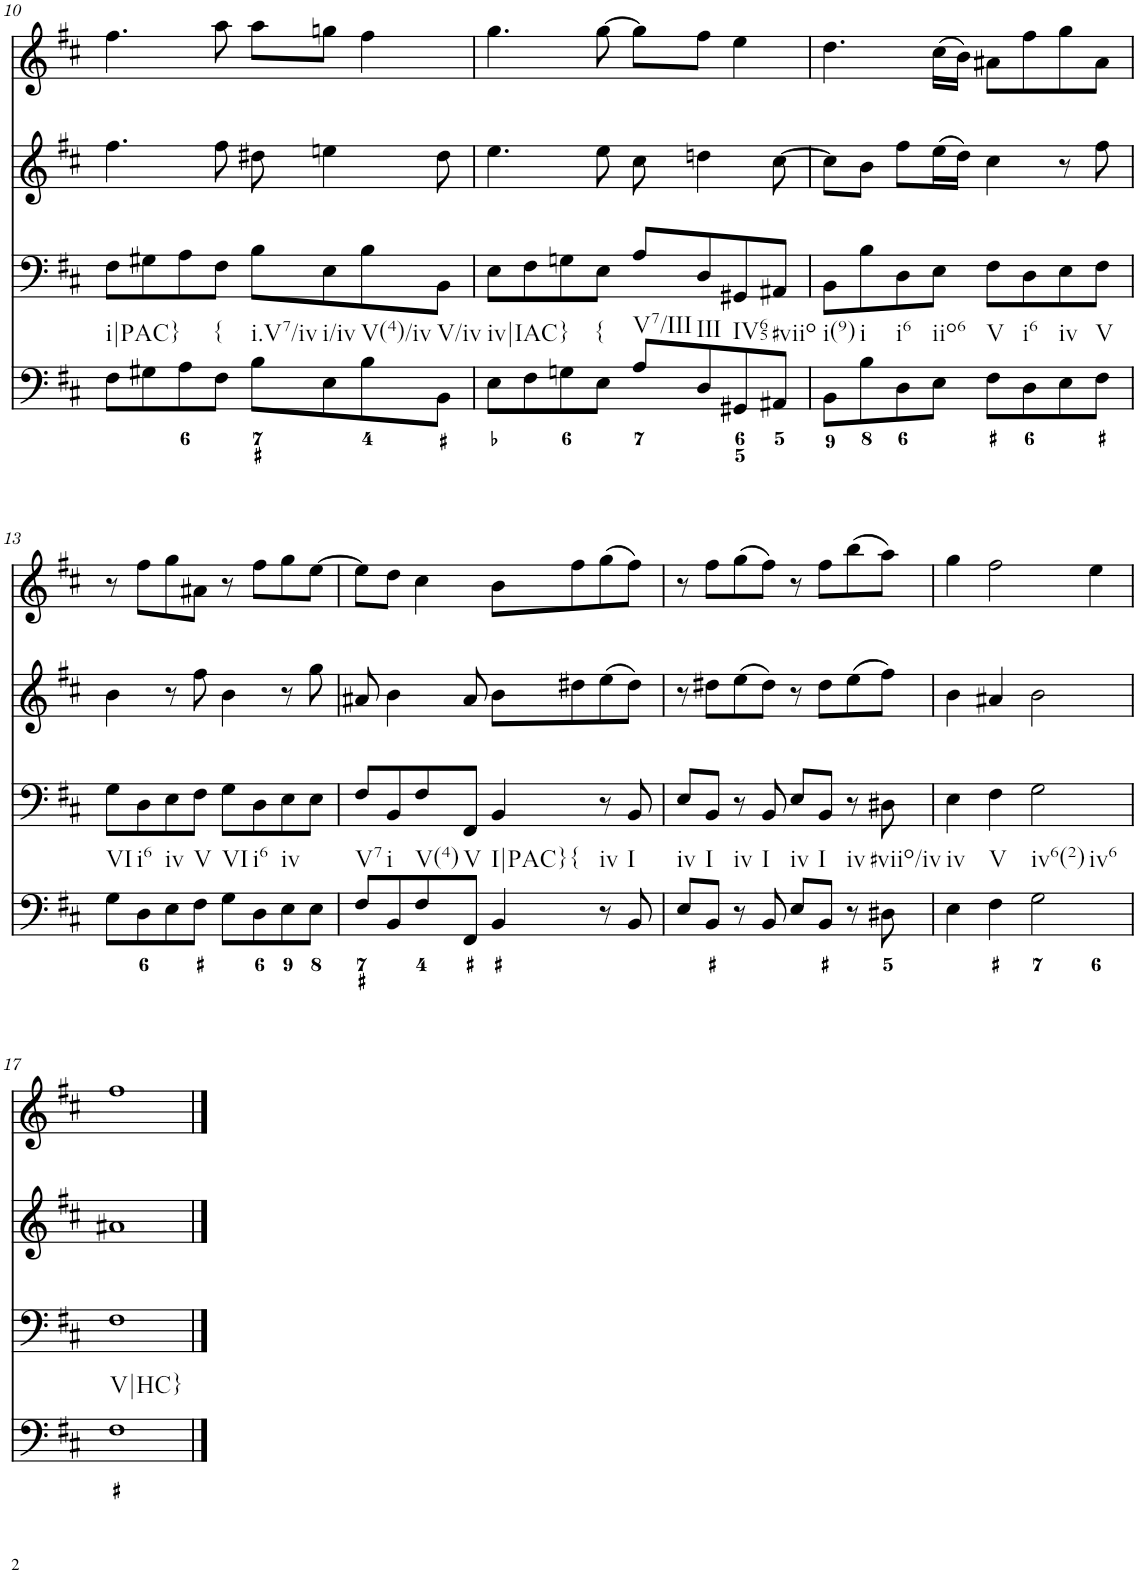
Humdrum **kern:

**kern	**kern	**kern	**kern
*part4	*part3	*part2	*part1
*staff4	*staff3	*staff2	*staff1
*I"Piano	*I"Piano	*I"Piano	*I"Piano
*I'Pno	*I'Pno	*I'Pno	*I'Pno
!!LO:PB:g=z
*clefF4	*clefF4	*clefG2	*clefG2
*k[f#c#]	*k[f#c#]	*k[f#c#]	*k[f#c#]
*b:	*b:	*b:	*b:
*M4/4	*M4/4	*M4/4	*M4/4
=10	=10	=10	=10
!LO:TX:b:t=i|PAC}	!	!	!
8F#\L	8F#\L	4.ff#\	4.ff#\
8G#X\	8G#X\	.	.
8A\	8A\	.	.
!LO:TX:b:t={	!	!	!
8F#\J	8F#\J	8ff#\	8aa\
!LO:TX:b:t=i.V7/iv	!	!	!
8B\L	8B\L	8dd#X\	8aa\L
!LO:TX:b:t=i/iv	!	!	!
8E\	8E\	4een\	8ggn\J
!LO:TX:b:t=V(4)/iv	!	!	!
8B\	8B\	.	4ff#\
!LO:TX:b:t=V/iv	!	!	!
8BB\J	8BB\J	8dd#\	.
=11	=11	=11	=11
!LO:TX:b:t=iv|IAC}	!	!	!
8E\L	8E\L	4.ee\	4.gg\
8F#\	8F#\	.	.
8Gn\	8Gn\	.	.
!LO:TX:b:t={	!	!	!
8E\J	8E\J	8ee\	[8gg\
!LO:TX:b:t=V7/III	!	!	!
8A/L	8A/L	8cc#\	8gg\L]
!LO:TX:b:t=III	!	!	!
8D/	8D/	4ddn\	8ff#\J
!LO:TX:b:t=IV65	!	!	!
8GG#X/	8GG#X/	.	4ee\
!LO:TX:b:t=#viio	!	!	!
8AA#X/J	8AA#X/J	[8cc#\	.
=12	=12	=12	=12
!LO:TX:b:t=i(9)	!	!	!
8BB\L	8BB\L	8cc#\L]	4.dd\
!LO:TX:b:t=i	!	!	!
8B\	8B\	8b\J	.
!LO:TX:b:t=i6	!	!	!
8D\	8D\	8ff#\L	.
!LO:TX:b:t=iio6	!	!	!
8E\J	8E\J	(16ee\L	(16cc#\LL
.	.	16dd\JJ)	16b\JJ)
!LO:TX:b:t=V	!	!	!
8F#\L	8F#\L	4cc#\	8a#X\L
!LO:TX:b:t=i6	!	!	!
8D\	8D\	.	8ff#\
!LO:TX:b:t=iv	!	!	!
8E\	8E\	8r	8gg\
!LO:TX:b:t=V	!	!	!
8F#\J	8F#\J	8ff#\	8a#\J
!!LO:LB:g=z
=13	=13	=13	=13
!LO:TX:b:t=VI	!	!	!
8G\L	8G\L	4b\	8r
!LO:TX:b:t=i6	!	!	!
8D\	8D\	.	8ff#\L
!LO:TX:b:t=iv	!	!	!
8E\	8E\	8r	8gg\
!LO:TX:b:t=V	!	!	!
8F#\J	8F#\J	8ff#\	8a#X\J
!LO:TX:b:t=VI	!	!	!
8G\L	8G\L	4b\	8r
!LO:TX:b:t=i6	!	!	!
8D\	8D\	.	8ff#\L
!LO:TX:b:t=iv	!	!	!
8E\	8E\	8r	8gg\
8E\J	8E\J	8gg\	[8ee\J
=14	=14	=14	=14
!LO:TX:b:t=V7	!	!	!
8F#/L	8F#/L	8a#X/	8ee\L]
!LO:TX:b:t=i	!	!	!
8BB/	8BB/	4b\	8dd\J
!LO:TX:b:t=V(4)	!	!	!
8F#/	8F#/	.	4cc#\
!LO:TX:b:t=V	!	!	!
8FF#/J	8FF#/J	8a#/	.
!LO:TX:b:t=I|PAC}	!	!	!
!LO:TX:b:t={	!	!	!
4BB/	4BB/	8b\L	8b\L
.	.	8dd#X\	8ff#\
!LO:TX:b:t=iv	!	!	!
8r	8r	(8ee\	(8gg\
!LO:TX:b:t=I	!	!	!
8BB/	8BB/	8dd#\J)	8ff#\J)
=15	=15	=15	=15
!LO:TX:b:t=iv	!	!	!
8E/L	8E/L	8r	8r
!LO:TX:b:t=I	!	!	!
8BB/J	8BB/J	8dd#X\L	8ff#\L
!LO:TX:b:t=iv	!	!	!
8r	8r	(8ee\	(8gg\
!LO:TX:b:t=I	!	!	!
8BB/	8BB/	8dd#\J)	8ff#\J)
!LO:TX:b:t=iv	!	!	!
8E/L	8E/L	8r	8r
!LO:TX:b:t=I	!	!	!
8BB/J	8BB/J	8dd#\L	8ff#\L
!LO:TX:b:t=iv	!	!	!
8r	8r	(8ee\	(8bb\
!LO:TX:b:t=#viio/iv	!	!	!
8D#X\	8D#X\	8ff#\J)	8aa\J)
=16	=16	=16	=16
!LO:TX:b:t=iv	!	!	!
4E\	4E\	4b\	4gg\
!LO:TX:b:t=V	!	!	!
4F#\	4F#\	4a#X/	2ff#\
!LO:TX:b:t=iv6(2)	!	!	!
!LO:TX:b:t=iv6	!	!	!
2G\	2G\	2b\	.
.	.	.	4ee\
!!LO:LB:g=z
=17	=17	=17	=17
!LO:TX:b:t=V|HC}	!	!	!
1F#	1F#	1a#X	1ff#
==	==	==	==
*-	*-	*-	*-
